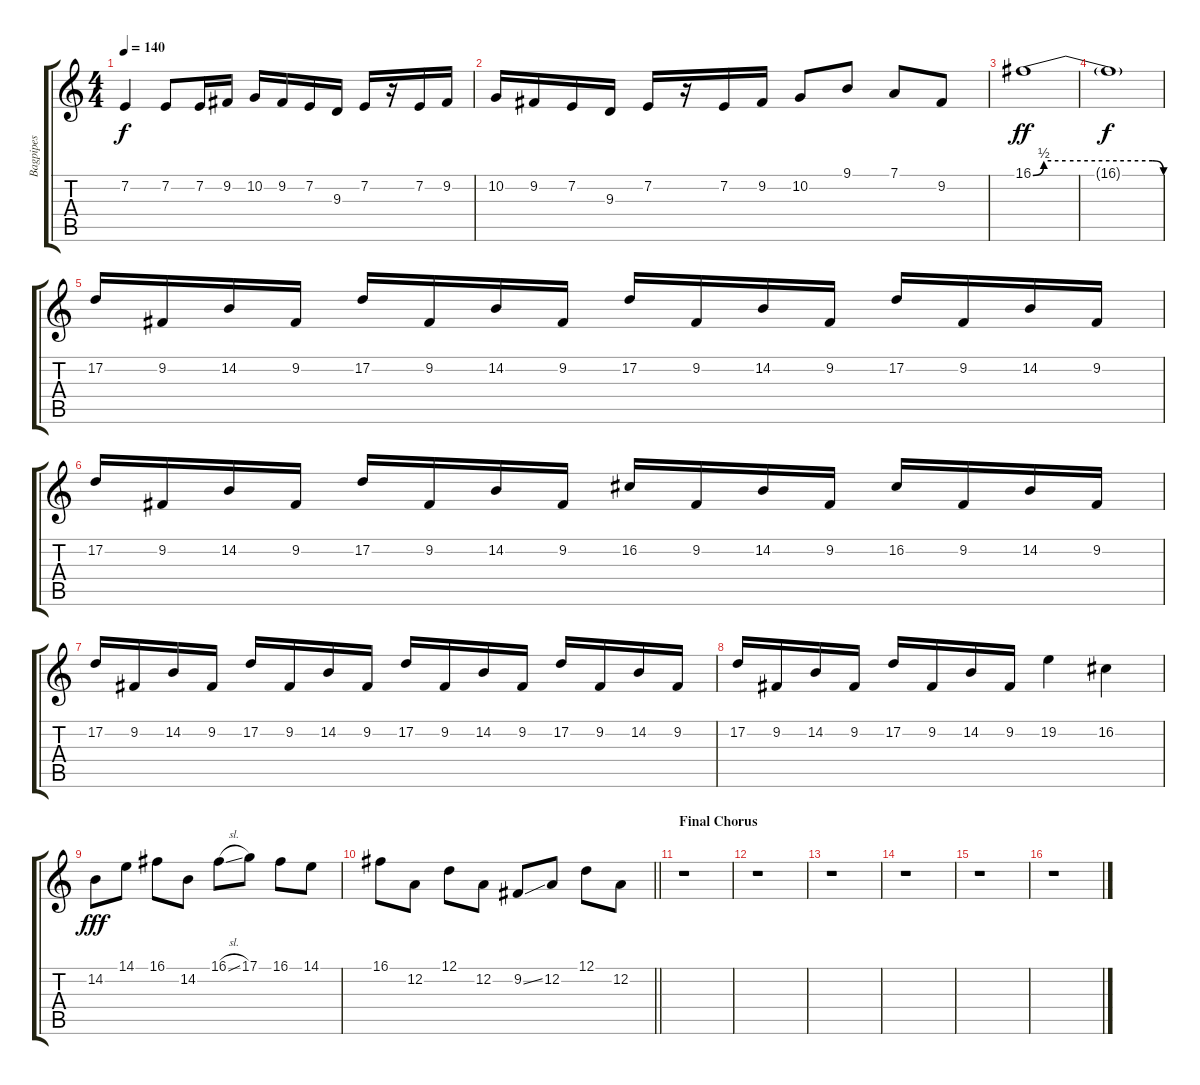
\track ("Bagpipes" "Bagpipes") {instrument bagpipe}
\staff {score tabs}
\tuning (D4 A3 F3 C3 G2 D2) {hide}
\ts (4 4)
\tempo 140
\clef g2
\ks aminor
7.2.4{dy f} 7.2.8 7.2.16 9.2.16 10.2.16 9.2.16 7.2.16 9.3.16 7.2.16 r.16 7.2.16 9.2.16 |
10.2.16 9.2.16 7.2.16 9.3.16 7.2.16 r.16 7.2.16 9.2.16 10.2.8 9.1.8 7.1.8 9.2.8 |
16.1{be (custom 0 0 5 2 15 2 55 2 60 0)}.1{dy ff volume 12} |
16.1{t}.1{dy f} |
17.2.16{volume 15} 9.2.16 14.2.16 9.2.16 17.2.16 9.2.16 14.2.16 9.2.16 17.2.16 9.2.16 14.2.16 9.2.16 17.2.16 9.2.16 14.2.16 9.2.16 |
17.2.16 9.2.16 14.2.16 9.2.16 17.2.16 9.2.16 14.2.16 9.2.16 16.2.16 9.2.16 14.2.16 9.2.16 16.2.16 9.2.16 14.2.16 9.2.16 |
17.2.16 9.2.16 14.2.16 9.2.16 17.2.16 9.2.16 14.2.16 9.2.16 17.2.16 9.2.16 14.2.16 9.2.16 17.2.16 9.2.16 14.2.16 9.2.16 |
17.2.16 9.2.16 14.2.16 9.2.16 17.2.16 9.2.16 14.2.16 9.2.16 19.2.4 16.2.4 |
14.2.8{dy fff} 14.1.8 16.1.8 14.2.8 16.1{sl}.8 17.1.8 16.1.8 14.1.8 |
\barLineRight lightlight
16.1.8 12.2.8 12.1.8 12.2.8 9.2{ss}.8 12.2.8 12.1.8 12.2.8 |
\section ("" "Final Chorus")
r.1 |
r.1 |
r.1 |
r.1 |
r.1 |
r.1
